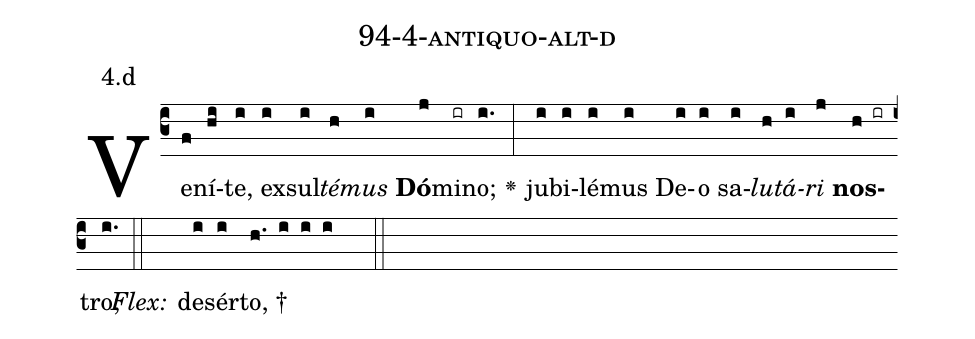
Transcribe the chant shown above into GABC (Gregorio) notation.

name: 94-4-antiquo-alt-d;
annotation: 4.d;
%%
(c3)Ve(f)ní(hi)te,(i) ex(i)sul(i)<i>té</i>(h)<i>mus</i>(i) <b>Dó</b>(j)mi(ir)no;(i.) <v>\greheightstar</v>(:) ju(i)bi(i)lé(i)mus(i) De(i)o(i) sa(i)<i>lu</i>(h)<i>tá</i>(i)<i>ri</i>(j) <b>nos</b>(h ir)tro;(i.) (::)
<i>Flex:</i>()  de(i)sér(i)to, †(h. i i i  ::)

%E(i) u(h) o(i) u(j) a(h) e.(i.) (::)
